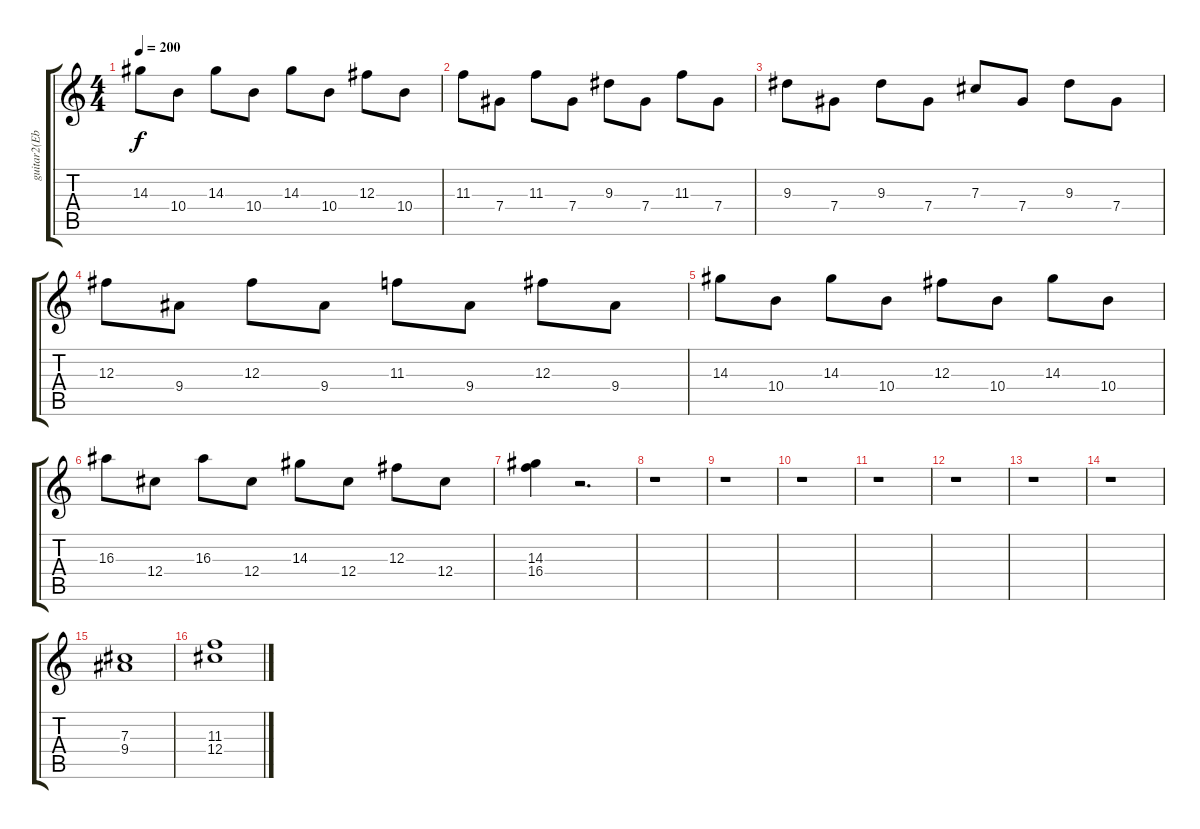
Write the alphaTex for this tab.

\track ("guitar2(Eb)" "guitar2(Eb") {instrument overdrivenguitar}
\staff {score tabs}
\tuning (Eb4 Bb3 Gb3 Db3 Ab2 Eb2) {hide}
\ts (4 4)
\tempo 200
\clef g2
\ks c
14.3.8{dy f} 10.4.8 14.3.8 10.4.8 14.3.8 10.4.8 12.3.8 10.4.8 |
11.3.8 7.4.8 11.3.8 7.4.8 9.3.8 7.4.8 11.3.8 7.4.8 |
9.3.8 7.4.8 9.3.8 7.4.8 7.3.8 7.4.8 9.3.8 7.4.8 |
12.3.8 9.4.8 12.3.8 9.4.8 11.3.8 9.4.8 12.3.8 9.4.8 |
14.3.8 10.4.8 14.3.8 10.4.8 12.3.8 10.4.8 14.3.8 10.4.8 |
16.3.8 12.4.8 16.3.8 12.4.8 14.3.8 12.4.8 12.3.8 12.4.8 |
(14.3 16.4).4 r.2{d} |
r.1 |
r.1 |
r.1 |
r.1 |
r.1 |
r.1 |
r.1 |
(7.3 9.4).1 |
(11.3 12.4).1
